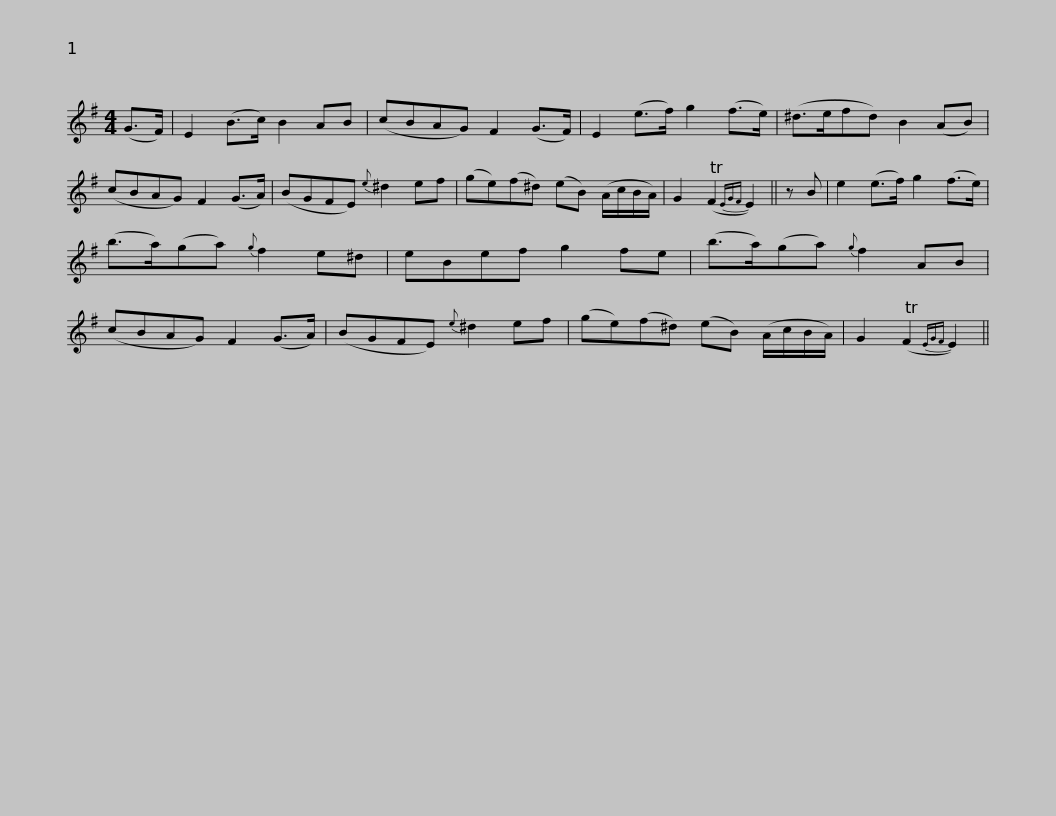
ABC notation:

X:1
L:1/8
M:4/4
I:linebreak $
K:Emin
V:1 treble
V:1
 (G>F) | E2 (B>c) B2 AB | (cBAG) F2 (G>F) | E2 (e>f) g2 (f>e) | (^d>efd) B2 (AB) | %5
 (cBAG) F2 (G>A) |$ (BGFE){e} ^d2 ef | (ge)(f^d) (eB) (A/c/B/A/) | G2 (TF2{EGF} E2) || z B | %10
 e2 (e>f) g2 (f>e) | (b>a)(ga){g} f2 e^d |$ eBef g2 fe | (b>a)(ga){g} f2 AB | (cBAG) F2 (G>A) | %15
 (BGFE){e} ^d2 ef | (ge)(f^d) (eB) (A/c/B/A/) |$ G2 (TF2{EGF} E2) || %18
